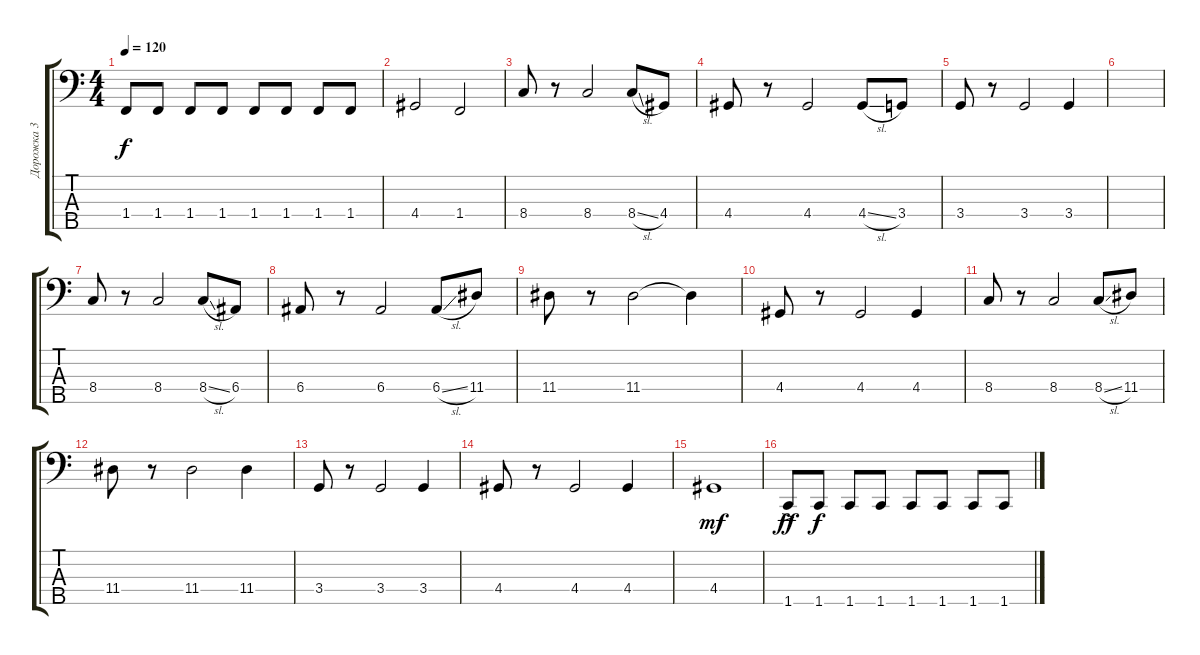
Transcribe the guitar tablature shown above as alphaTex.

\track ("Дорожка 3" "Дорожка 3") {instrument electricbassfinger}
\staff {score tabs}
\tuning (G2 D2 A1 E1 B0) {hide}
\ts (4 4)
\tempo 120
\clef f4
\ks c
1.4.8{dy f} 1.4.8 1.4.8 1.4.8 1.4.8 1.4.8 1.4.8 1.4.8 |
4.4.2 1.4.2 |
8.4.8 r.8 8.4.2 8.4{sl}.8 4.4.8 |
4.4.8 r.8 4.4.2 4.4{sl}.8 3.4.8 |
3.4.8 r.8 3.4.2 3.4.4 |
|
8.4.8 r.8 8.4.2 8.4{sl}.8 6.4.8 |
6.4.8 r.8 6.4.2 6.4{sl}.8 11.4.8 |
11.4.8 r.8 11.4.2 11.4{t}.4 |
4.4.8 r.8 4.4.2 4.4.4 |
8.4.8 r.8 8.4.2 8.4{sl}.8 11.4.8 |
11.4.8 r.8 11.4.2 11.4.4 |
3.4.8 r.8 3.4.2 3.4.4 |
4.4.8 r.8 4.4.2 4.4.4 |
4.4.1{dy mf} |
1.5{ac}.8{dy ff} 1.5.8{dy f} 1.5.8 1.5.8 1.5.8 1.5.8 1.5.8 1.5.8
